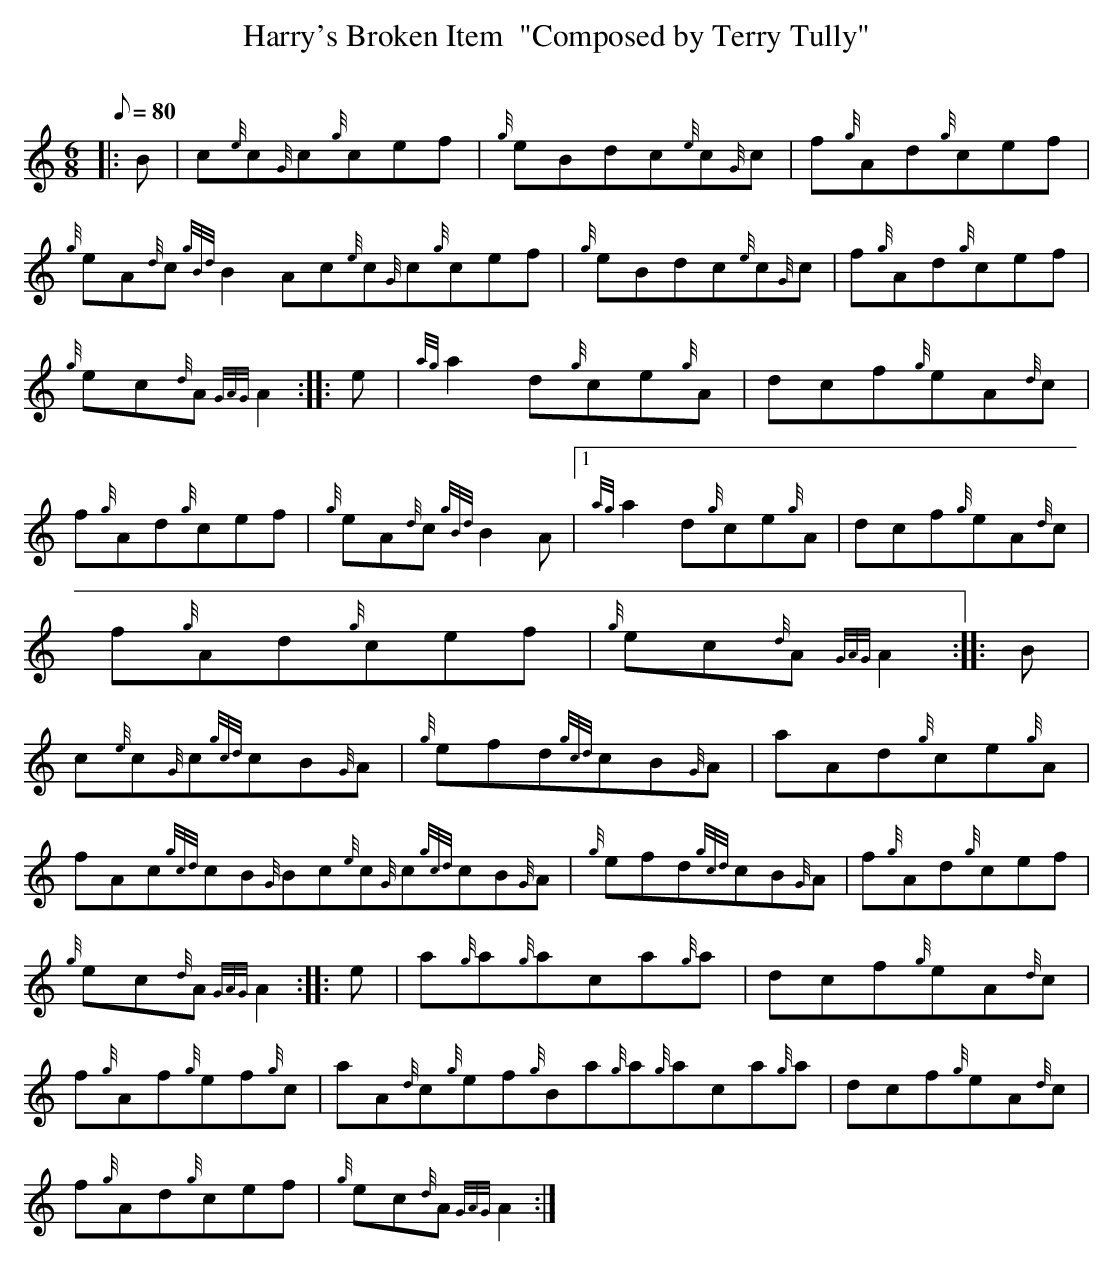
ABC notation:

X:1
T:Harry's Broken Item  "Composed by Terry Tully"
M:6/8
L:1/8
Q:80
C:
K:HP
|: B | \
c{e}c{G}c{g}cef | \
{g}eBdc{e}c{G}c | \
f{g}Ad{g}cef |
{g}eA{d}c{gBd}B2Ac{e}c{G}c{g}cef | \
{g}eBdc{e}c{G}c | \
f{g}Ad{g}cef |
{g}ec{d}A{GAG}A2 :: \
e | \
{ag}a2d{g}ce{g}A | \
dcf{g}eA{d}c |
f{g}Ad{g}cef | \
{g}eA{d}c{gBd}B2A|1 {ag}a2d{g}ce{g}A | \
dcf{g}eA{d}c |
f{g}Ad{g}cef | \
{g}ec{d}A{GAG}A2 :: \
B |
c{e}c{G}c{gcd}cB{G}A | \
{g}efd{gcd}cB{G}A | \
aAd{g}ce{g}A |
fAc{gcd}cB{G}Bc{e}c{G}c{gcd}cB{G}A | \
{g}efd{gcd}cB{G}A | \
f{g}Ad{g}cef |
{g}ec{d}A{GAG}A2 :: \
e | \
a{g}a{g}aca{g}a | \
dcf{g}eA{d}c |
f{g}Af{g}ef{g}c | \
aA{d}c{g}ef{g}Ba{g}a{g}aca{g}a | \
dcf{g}eA{d}c |
f{g}Ad{g}cef | \
{g}ec{d}A{GAG}A2 :|
